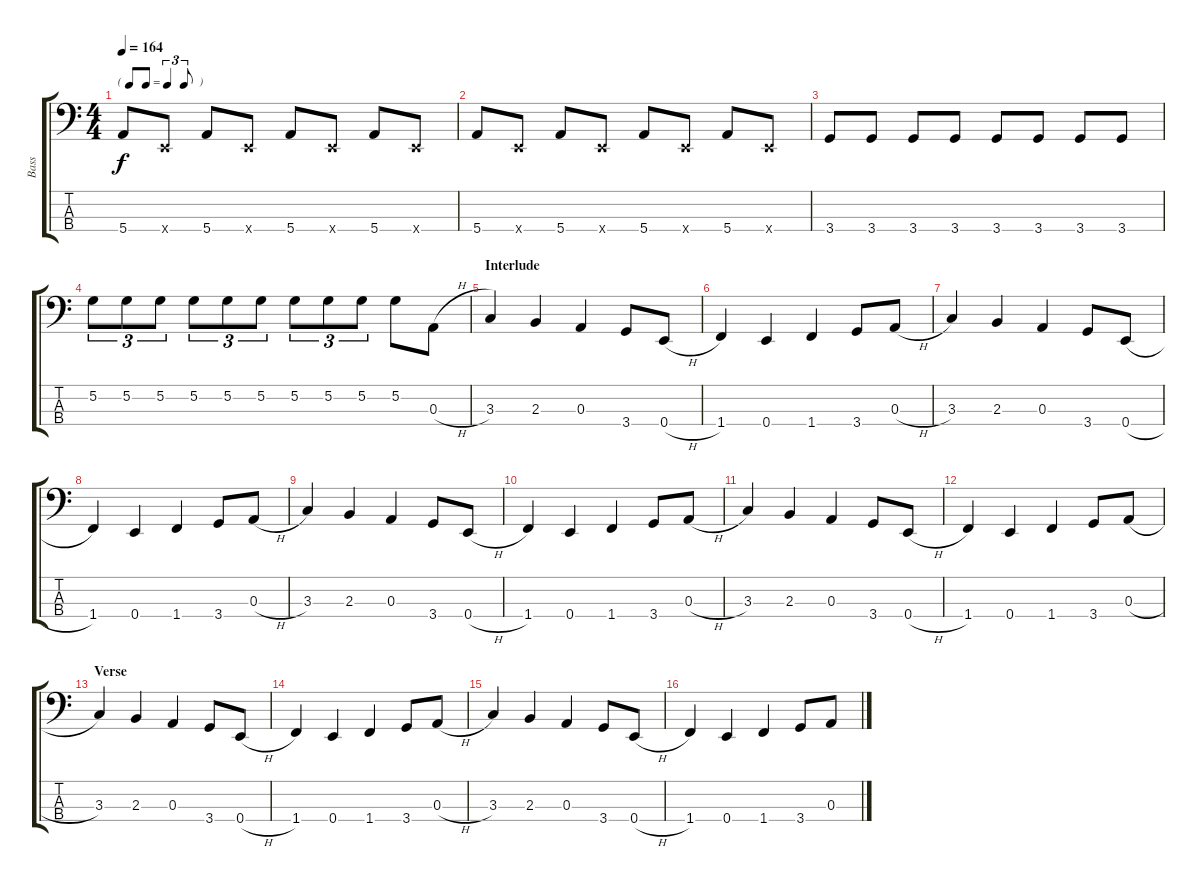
\track ("Bass" "Bass") {instrument electricbassfinger}
\staff {score tabs}
\tuning (G2 D2 A1 E1) {hide}
\ts (4 4)
\tf triplet8th
\tempo 164
\clef f4
\ks c
5.4.8{dy f} 0.4{x}.8 5.4.8 0.4{x}.8 5.4.8 0.4{x}.8 5.4.8 0.4{x}.8 |
5.4.8 0.4{x}.8 5.4.8 0.4{x}.8 5.4.8 0.4{x}.8 5.4.8 0.4{x}.8 |
3.4.8 3.4.8 3.4.8 3.4.8 3.4.8 3.4.8 3.4.8 3.4.8 |
5.2.8{tu (3 2)} 5.2.8{tu (3 2)} 5.2.8{tu (3 2)} 5.2.8{tu (3 2)} 5.2.8{tu (3 2)} 5.2.8{tu (3 2)} 5.2.8{tu (3 2)} 5.2.8{tu (3 2)} 5.2.8{tu (3 2)} 5.2.8 0.3{h}.8 |
\section ("" "Interlude")
3.3.4 2.3.4 0.3.4 3.4.8 0.4{h}.8 |
1.4.4 0.4.4 1.4.4 3.4.8 0.3{h}.8 |
3.3.4 2.3.4 0.3.4 3.4.8 0.4{h}.8 |
1.4.4 0.4.4 1.4.4 3.4.8 0.3{h}.8 |
3.3.4 2.3.4 0.3.4 3.4.8 0.4{h}.8 |
1.4.4 0.4.4 1.4.4 3.4.8 0.3{h}.8 |
3.3.4 2.3.4 0.3.4 3.4.8 0.4{h}.8 |
1.4.4 0.4.4 1.4.4 3.4.8 0.3{h}.8 |
\section ("" "Verse")
3.3.4 2.3.4 0.3.4 3.4.8 0.4{h}.8 |
1.4.4 0.4.4 1.4.4 3.4.8 0.3{h}.8 |
3.3.4 2.3.4 0.3.4 3.4.8 0.4{h}.8 |
1.4.4 0.4.4 1.4.4 3.4.8 0.3{h}.8
